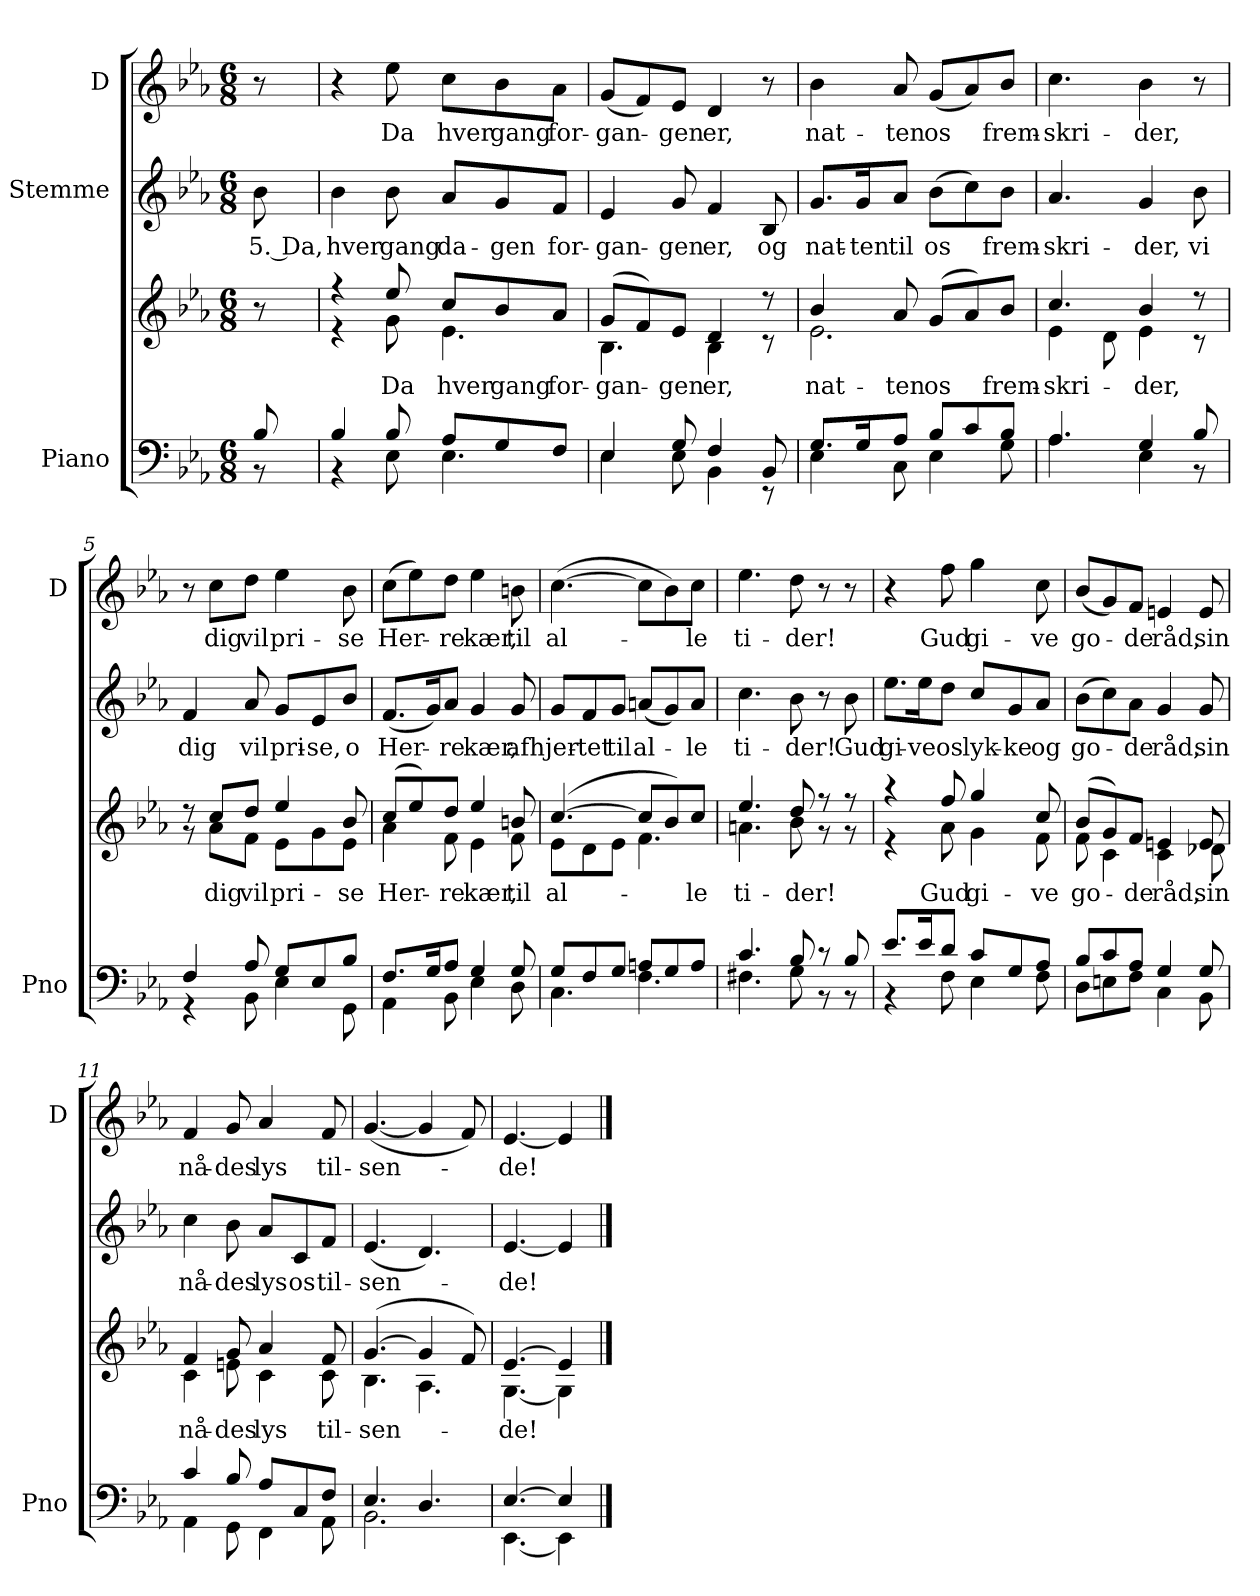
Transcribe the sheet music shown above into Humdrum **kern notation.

**kern	**kern	**text	**kern	**text	**kern	**text
*part3	*part3	*part3	*part2	*part2	*part1	*part1
*staff4	*staff3	*staff3	*staff2	*staff2	*staff1	*staff1
*I"Piano	*	*	*I"Stemme	*	*I"D	*
*I'Pno	*	*	*	*	*I'D	*
*clefF4	*clefG2	*	*clefG2	*	*clefG2	*
*k[b-e-a-]	*k[b-e-a-]	*	*k[b-e-a-]	*	*k[b-e-a-]	*
*M6/8	*M6/8	*	*M6/8	*	*M6/8	*
=	=	=	=	=	=	=
*^	*	*	*	*	*	*
!	!	!	!	!	!LO:LY:b	!	!
8B-/	8r	8r	.	8b-\	5. Da,	8r	.
=1	=1	=1	=1	=1	=1	=1	=1
*	*	*^	*	*	*	*	*
!	!	!	!	!	!	!LO:LY:b	!	!
4B-/	4r	4r	4r	.	4b-\	hver	4r	.
!	!	!	!	!LO:LY:b	!	!LO:LY:b	!	!LO:LY:b
8B-/	8E-\	8ee-/	8g\	Da	8b-\	gang	8ee-\	Da
!	!	!	!	!LO:LY:b	!	!LO:LY:b	!	!LO:LY:b
8A-/L	4.E-\	8cc/L	4.e-\	hver	8a-/L	da-	8cc\L	hver
!	!	!	!	!LO:LY:b	!	!LO:LY:b	!	!LO:LY:b
8G/	.	8b-/	.	gang	8g/	-gen	8b-\	gang
!	!	!	!	!LO:LY:b	!	!LO:LY:b	!	!LO:LY:b
8F/J	.	8a-/J	.	for-	8f/J	for-	8a-\J	for-
=2	=2	=2	=2	=2	=2	=2	=2	=2
!	!	!	!	!LO:LY:b	!	!LO:LY:b	!	!LO:LY:b
4E-/	4E-\	(8g/L	4.B-\	-gan-	4e-/	-gan-	(8g/L	-gan-
.	.	8f/)	.	.	.	.	8f/)	.
!	!	!	!	!LO:LY:b	!	!LO:LY:b	!	!LO:LY:b
8G/	8E-\	8e-/J	.	-gen	8g/	-gen	8e-/J	-gen
!	!	!	!	!LO:LY:b	!	!LO:LY:b	!	!LO:LY:b
4F/	4BB-\	4d/	4B-\	er,	4f/	er,	4d/	er,
!	!	!	!	!	!	!LO:LY:b	!	!
8BB-/	8r	8r	8r	.	8B-/	og	8r	.
=3	=3	=3	=3	=3	=3	=3	=3	=3
!	!	!	!	!LO:LY:b	!	!LO:LY:b	!	!LO:LY:b
8.G/L	4E-\	4b-/	2.e-\	nat-	8.g/L	nat-	4b-\	nat-
!	!	!	!	!	!	!LO:LY:b	!	!
16G/K	.	.	.	.	16g/K	-ten	.	.
!	!	!	!	!LO:LY:b	!	!LO:LY:b	!	!LO:LY:b
8A-/J	8C\	8a-/	.	-ten	8a-/J	til	8a-/	-ten
!	!	!	!	!LO:LY:b	!	!LO:LY:b	!	!LO:LY:b
8B-/L	4E-\	(8g/L	.	os	(8b-\L	os	(8g/L	os
8c/	.	8a-/)	.	.	8cc\)	.	8a-/)	.
!	!	!	!	!LO:LY:b	!	!LO:LY:b	!	!LO:LY:b
8B-/J	8G\	8b-/J	.	frem-	8b-\J	frem-	8b-/J	frem-
=4	=4	=4	=4	=4	=4	=4	=4	=4
!	!	!	!	!LO:LY:b	!	!LO:LY:b	!	!LO:LY:b
4.A-/	4.A-\	4.cc/	4e-\	-skri-	4.a-/	-skri-	4.cc\	-skri-
.	.	.	8d\	.	.	.	.	.
!	!	!	!	!LO:LY:b	!	!LO:LY:b	!	!LO:LY:b
4G/	4E-\	4b-/	4e-\	-der,	4g/	-der,	4b-\	-der,
!	!	!	!	!	!	!LO:LY:b	!	!
8B-/	8r	8r	8r	.	8b-\	vi	8r	.
!!LO:PB:g=z
=5	=5	=5	=5	=5	=5	=5	=5	=5
!	!	!	!	!	!	!LO:LY:b	!	!
4F/	4r	8r	8r	.	4f/	dig	8r	.
!	!	!	!	!LO:LY:b	!	!	!	!LO:LY:b
.	.	8cc/L	8a-\L	dig	.	.	8cc\L	dig
!	!	!	!	!LO:LY:b	!	!LO:LY:b	!	!LO:LY:b
8A-/	8BB-\	8dd/J	8f\J	vil	8a-/	vil	8dd\J	vil
!	!	!	!	!LO:LY:b	!	!LO:LY:b	!	!LO:LY:b
8G/L	4E-\	4ee-/	8e-\L	pri-	8g/L	pri-	4ee-\	pri-
!	!	!	!	!	!	!LO:LY:b	!	!
8E-/	.	.	8g\	.	8e-/	-se,	.	.
!	!	!	!	!LO:LY:b	!	!LO:LY:b	!	!LO:LY:b
8B-/J	8GG\	8b-/	8e-\J	-se	8b-/J	o	8b-\	-se
=6	=6	=6	=6	=6	=6	=6	=6	=6
!	!	!	!	!LO:LY:b	!	!LO:LY:b	!	!LO:LY:b
8.F/L	4AA-\	(8cc/L	4a-\	Her-	(8.f/L	Her-	(8cc\L	Her-
.	.	8ee-/)	.	.	.	.	8ee-\)	.
16G/K	.	.	.	.	16g/K)	.	.	.
!	!	!	!	!LO:LY:b	!	!LO:LY:b	!	!LO:LY:b
8A-/J	8BB-\	8dd/J	8f\	-re	8a-/J	-re	8dd\J	-re
!	!	!	!	!LO:LY:b	!	!LO:LY:b	!	!LO:LY:b
4G/	4E-\	4ee-/	4e-\	kær,	4g/	kær,	4ee-\	kær,
!	!	!	!	!LO:LY:b	!	!LO:LY:b	!	!LO:LY:b
8G/	8D\	8bn/	8f\	til	8g/	af	8bn\	til
=7	=7	=7	=7	=7	=7	=7	=7	=7
!	!	!	!	!LO:LY:b	!	!LO:LY:b	!	!LO:LY:b
8G/L	4.C\	([4.cc/	8e-\L	al-	8g/L	hjer-	([4.cc\	al-
!	!	!	!	!	!	!LO:LY:b	!	!
8F/	.	.	8d\	.	8f/	-tet	.	.
!	!	!	!	!	!	!LO:LY:b	!	!
8G/J	.	.	8e-\J	.	8g/J	til	.	.
!	!	!	!	!	!	!LO:LY:b	!	!
8An/L	4.F\	8cc/L]	4.f\	.	(8an/L	al-	8cc\L]	.
8G/	.	8b-/)	.	.	8g/)	.	8b-\)	.
!	!	!	!	!LO:LY:b	!	!LO:LY:b	!	!LO:LY:b
8A/J	.	8cc/J	.	-le	8a/J	-le	8cc\J	-le
=8	=8	=8	=8	=8	=8	=8	=8	=8
!	!	!	!	!LO:LY:b	!	!LO:LY:b	!	!LO:LY:b
4.c/	4.F#X\	4.ee-/	4.an\	ti-	4.cc\	ti-	4.ee-\	ti-
!	!	!	!	!LO:LY:b	!	!LO:LY:b	!	!LO:LY:b
8B-/	8G\	8dd/	8b-\	-der!	8b-\	-der!	8dd\	-der!
8r	8r	8r	8r	.	8r	.	8r	.
!	!	!	!	!	!	!LO:LY:b	!	!
8B-/	8r	8r	8r	.	8b-\	Gud	8r	.
!!LO:LB:g=z
=9	=9	=9	=9	=9	=9	=9	=9	=9
!	!	!	!	!	!	!LO:LY:b	!	!
8.e-/L	4r	4r	4r	.	8.ee-\L	gi-	4r	.
!	!	!	!	!	!	!LO:LY:b	!	!
16e-/K	.	.	.	.	16ee-\K	-ve	.	.
!	!	!	!	!LO:LY:b	!	!LO:LY:b	!	!LO:LY:b
8d/J	8F\	8ff/	8a-\	Gud	8dd\J	os	8ff\	Gud
!	!	!	!	!LO:LY:b	!	!LO:LY:b	!	!LO:LY:b
8c/L	4E-\	4gg/	4g\	gi-	8cc/L	lyk-	4gg\	gi-
!	!	!	!	!	!	!LO:LY:b	!	!
8G/	.	.	.	.	8g/	-ke	.	.
!	!	!	!	!LO:LY:b	!	!LO:LY:b	!	!LO:LY:b
8A-/J	8F\	8cc/	8f\	-ve	8a-/J	og	8cc\	-ve
=10	=10	=10	=10	=10	=10	=10	=10	=10
!	!	!	!	!LO:LY:b	!	!LO:LY:b	!	!LO:LY:b
8B-/L	8D\L	(8b-/L	8f\	go-	(8b-\L	go-	(8b-/L	go-
8c/	8En\	8g/)	4c\	.	8cc\)	.	8g/)	.
!	!	!	!	!LO:LY:b	!	!LO:LY:b	!	!LO:LY:b
8A-/J	8F\J	8f/J	.	-de	8a-\J	-de	8f/J	-de
!	!	!	!	!LO:LY:b	!	!LO:LY:b	!	!LO:LY:b
4G/	4C\	4en/	4c\	råd,	4g/	råd,	4en/	råd,
!	!	!	!	!LO:LY:b	!	!LO:LY:b	!	!LO:LY:b
8G/	8BB-\	8e/	8d-X\	sin	8g/	sin	8e/	sin
=11	=11	=11	=11	=11	=11	=11	=11	=11
!	!	!	!	!LO:LY:b	!	!LO:LY:b	!	!LO:LY:b
4c/	4AA-\	4f/	4c\	nå-	4cc\	nå-	4f/	nå-
!	!	!	!	!LO:LY:b	!	!LO:LY:b	!	!LO:LY:b
8B-/	8GG\	8g/	8en\	-des	8b-\	-des	8g/	-des
!	!	!	!	!LO:LY:b	!	!LO:LY:b	!	!LO:LY:b
8A-/L	4FF\	4a-/	4c\	lys	8a-/L	lys	4a-/	lys
!	!	!	!	!	!	!LO:LY:b	!	!
8C/	.	.	.	.	8c/	os	.	.
!	!	!	!	!LO:LY:b	!	!LO:LY:b	!	!LO:LY:b
8F/J	8AA-\	8f/	8c\	til-	8f/J	til-	8f/	til-
=12	=12	=12	=12	=12	=12	=12	=12	=12
!	!	!	!	!LO:LY:b	!	!LO:LY:b	!	!LO:LY:b
4.E-/	2.BB-\	([4.g/	4.B-\	-sen-	(4.e-/	-sen-	([4.g/	-sen-
4.D/	.	4g/]	4.A-\	.	4.d/)	.	4g/]	.
.	.	8f/)	.	.	.	.	8f/)	.
=13	=13	=13	=13	=13	=13	=13	=13	=13
!	!	!	!	!LO:LY:b	!	!LO:LY:b	!	!LO:LY:b
[4.E-/	[4.EE-\	[4.e-/	[4.G\	-de!	[4.e-/	-de!	[4.e-/	-de!
4E-/]	4EE-\]	4e-/]	4G\]	.	4e-/]	.	4e-/]	.
*v	*v	*	*	*	*	*	*	*
*	*v	*v	*	*	*	*	*
==	==	==	==	==	==	==
*-	*-	*-	*-	*-	*-	*-
